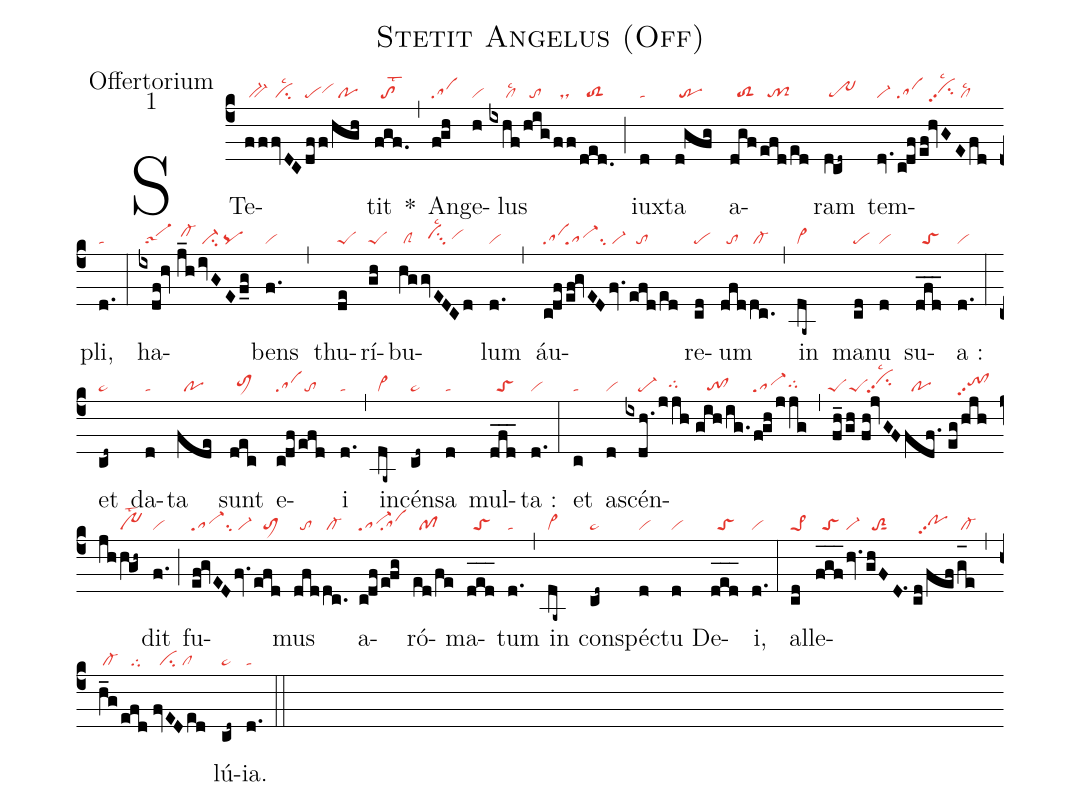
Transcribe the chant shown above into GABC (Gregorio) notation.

name:Stetit Angelus (Off);
office-part:Offertorium;
mode:1;
nabc-lines:1;
%%
(c4) STe(ff|/bv-|fvDC|/cilsc2|dff|pevihh|/hgh|//po)tit(fgf.|//tolst2) *(,)
An(f!gh|sa)ge(h|vi)lus(ixhf|/////cllsc2|/hig|//to|/ff|//ds|/ded.|//toS2) (;)
iux(d|ta)ta(d!gfg|/tr) a(dgf|//toS2|/efd/ed|//to!clS)ram(dV!cd~|/tr~) tem(dv.|vi-|c!df|sa|/ef!hvGEfd|///cihhpp2lsc2/cllsc2)pli,(d.|ta) (:)
ha(ixdf!hv|//sa-1|//j_h|/cl-hi|ivGEf_g|/ci-/pq)bens(f.|vi) (,)
thu(de|peS)rí(gh|peS)bu(hg|/clS|gvEDCd|//vihhsu3lsc2/vihh)lum(d.|vi) (,)
áu(c!df|sa|/ef!gvED|sa-su2/vi-///to|fv.efd/ed)re(cd|pe)um(dfd|//to|dc.|/cl-) (,)
in(da~|cl~) ma(cd|pe)nu(d|vi) su(dfd___|//toS)a :(d.|vi) (:)
et(cd~|pe~) da(d|ta)ta(fde|//po) sunt(dec|//toM1hh) e(c!df|sa|/efd|//to)i(d.|ta) (,)
in(da~|cl~)cén(cd~|pe~)sa(d|ta) mul(dfd___|//toS)ta :(d.|vi) (:)
et(c|ta) a(d|vi)scén(ixdh.|////pe-|/jjh|///tghh|//gih/ig.|///to!cl|/f!gh|sa-|/jjg|////tghh)(,)(fh_|`peS|gh|/peS|//fh!jvGF|//vihipp2su2lsc2|fdf.|//po|//eg/hjh/jh|///tohh!clhhpp2|hV!gh~|po~lst2)dit(f.|vi) (;)
fu(ef!gvEDfv.efd|sa-su2/vi-///toM1)mus(dfd|//to|dc.|/cl-) a(c!df|sa-|/e!fg|sa)ró(ed/fe|//pf)ma(d_[oh:h]e_[oh:h]d_[oh:h]|//toS)tum(d.|ta) (,)
in(da~|cl~) con(cd~|pe~)spé(d|vi)ctu(d|vi) De(d_[oh:h]e_[oh:h]d_[oh:h]|//toS)i,(d.|vi) (:)
al(cd|pe>1)le(f_[oh:h]g_[oh:h]f_[oh:h]|//toS|hv.|vi-|ghFD.1|//toS2sut1|//cd/fef|//pohhpp2|/g_[oh:h]e|/cl-)(,)(h_g|/cl-|/efd|///tg|//fvEDed|//ci/cl)lú(cd~|pe~){ia}.(d.|ta) (::)
